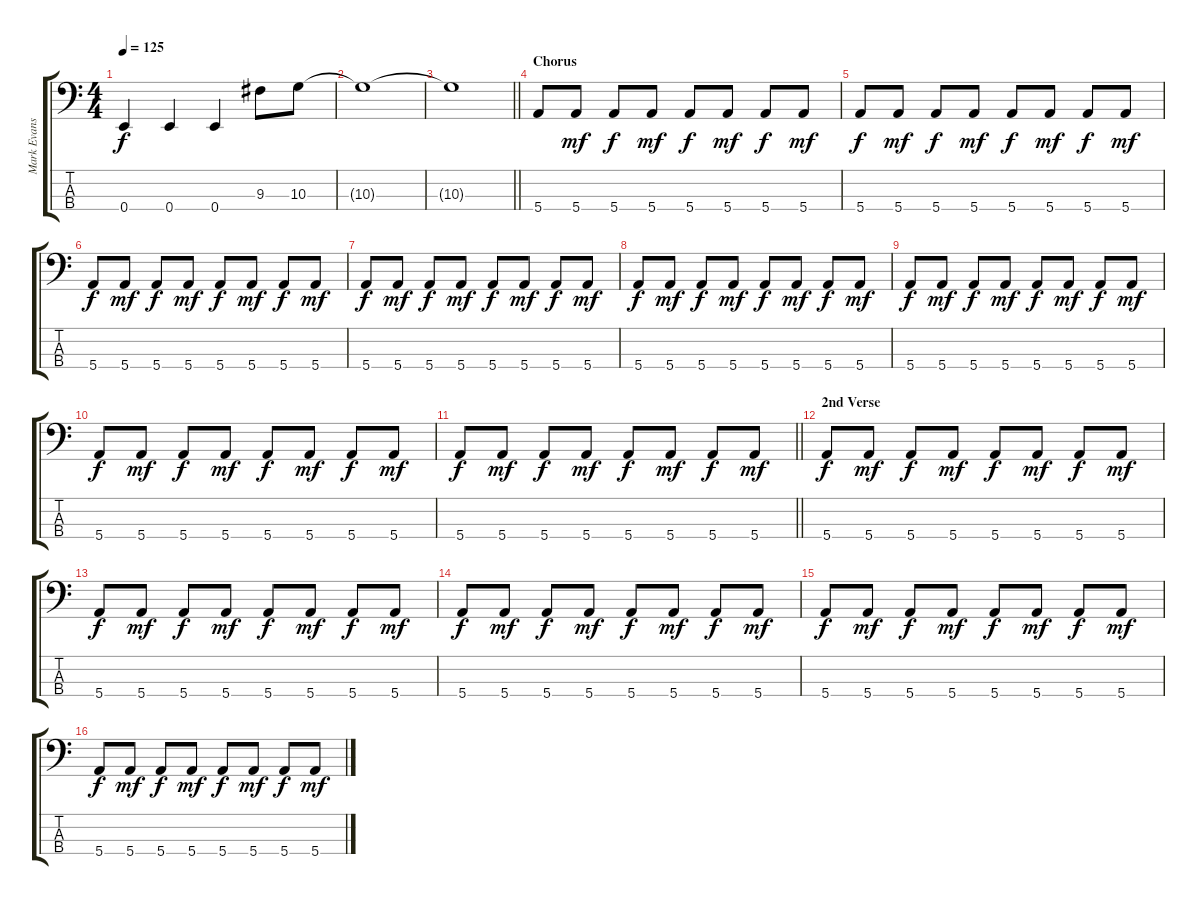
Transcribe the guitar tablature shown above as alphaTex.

\track ("Mark Evans" "Mark Evans") {instrument electricbassfinger}
\staff {score tabs}
\tuning (G2 D2 A1 E1) {hide}
\ts (4 4)
\tempo 125
\clef f4
\ks c
0.4.4{dy f} 0.4.4 0.4.4 9.3.8 10.3.8 |
10.3{t}.1 |
\barLineRight lightlight
10.3{t}.1 |
\section ("" "Chorus")
5.4.8 5.4.8{dy mf} 5.4.8{dy f} 5.4.8{dy mf} 5.4.8{dy f} 5.4.8{dy mf} 5.4.8{dy f} 5.4.8{dy mf} |
5.4.8{dy f} 5.4.8{dy mf} 5.4.8{dy f} 5.4.8{dy mf} 5.4.8{dy f} 5.4.8{dy mf} 5.4.8{dy f} 5.4.8{dy mf} |
5.4.8{dy f} 5.4.8{dy mf} 5.4.8{dy f} 5.4.8{dy mf} 5.4.8{dy f} 5.4.8{dy mf} 5.4.8{dy f} 5.4.8{dy mf} |
5.4.8{dy f} 5.4.8{dy mf} 5.4.8{dy f} 5.4.8{dy mf} 5.4.8{dy f} 5.4.8{dy mf} 5.4.8{dy f} 5.4.8{dy mf} |
5.4.8{dy f} 5.4.8{dy mf} 5.4.8{dy f} 5.4.8{dy mf} 5.4.8{dy f} 5.4.8{dy mf} 5.4.8{dy f} 5.4.8{dy mf} |
5.4.8{dy f} 5.4.8{dy mf} 5.4.8{dy f} 5.4.8{dy mf} 5.4.8{dy f} 5.4.8{dy mf} 5.4.8{dy f} 5.4.8{dy mf} |
5.4.8{dy f} 5.4.8{dy mf} 5.4.8{dy f} 5.4.8{dy mf} 5.4.8{dy f} 5.4.8{dy mf} 5.4.8{dy f} 5.4.8{dy mf} |
\barLineRight lightlight
5.4.8{dy f} 5.4.8{dy mf} 5.4.8{dy f} 5.4.8{dy mf} 5.4.8{dy f} 5.4.8{dy mf} 5.4.8{dy f} 5.4.8{dy mf} |
\section ("" "2nd Verse")
5.4.8{dy f} 5.4.8{dy mf} 5.4.8{dy f} 5.4.8{dy mf} 5.4.8{dy f} 5.4.8{dy mf} 5.4.8{dy f} 5.4.8{dy mf} |
5.4.8{dy f} 5.4.8{dy mf} 5.4.8{dy f} 5.4.8{dy mf} 5.4.8{dy f} 5.4.8{dy mf} 5.4.8{dy f} 5.4.8{dy mf} |
5.4.8{dy f} 5.4.8{dy mf} 5.4.8{dy f} 5.4.8{dy mf} 5.4.8{dy f} 5.4.8{dy mf} 5.4.8{dy f} 5.4.8{dy mf} |
5.4.8{dy f} 5.4.8{dy mf} 5.4.8{dy f} 5.4.8{dy mf} 5.4.8{dy f} 5.4.8{dy mf} 5.4.8{dy f} 5.4.8{dy mf} |
5.4.8{dy f} 5.4.8{dy mf} 5.4.8{dy f} 5.4.8{dy mf} 5.4.8{dy f} 5.4.8{dy mf} 5.4.8{dy f} 5.4.8{dy mf}
